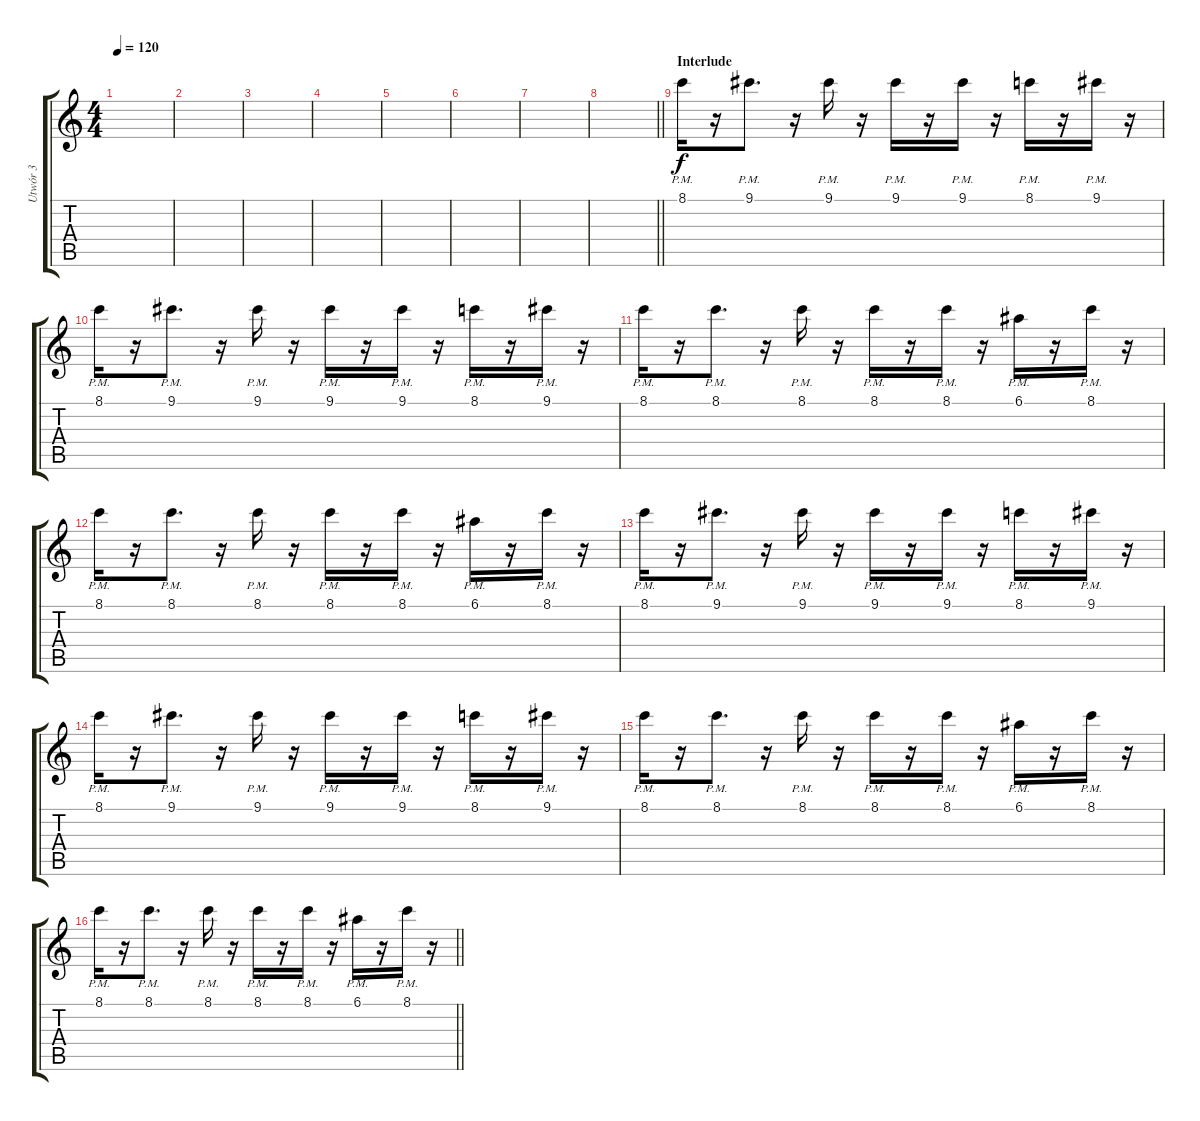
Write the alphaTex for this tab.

\track ("Utwór 3" "Utwór 3") {instrument electricguitarclean}
\staff {score tabs}
\tuning (E4 B3 G3 D3 A2 E2) {hide}
\ts (4 4)
\tempo 120
\clef g2
\ks c
|
|
|
|
|
|
|
\barLineRight lightlight
|
\section ("" "Interlude")
8.1{pm}.16 r.16 9.1{pm}.8{d} r.16 9.1{pm}.16 r.16 9.1{pm}.16 r.16 9.1{pm}.16 r.16 8.1{pm}.16 r.16 9.1{pm}.16 r.16 |
8.1{pm}.16 r.16 9.1{pm}.8{d} r.16 9.1{pm}.16 r.16 9.1{pm}.16 r.16 9.1{pm}.16 r.16 8.1{pm}.16 r.16 9.1{pm}.16 r.16 |
8.1{pm}.16 r.16 8.1{pm}.8{d} r.16 8.1{pm}.16 r.16 8.1{pm}.16 r.16 8.1{pm}.16 r.16 6.1{pm}.16 r.16 8.1{pm}.16 r.16 |
8.1{pm}.16 r.16 8.1{pm}.8{d} r.16 8.1{pm}.16 r.16 8.1{pm}.16 r.16 8.1{pm}.16 r.16 6.1{pm}.16 r.16 8.1{pm}.16 r.16 |
8.1{pm}.16 r.16 9.1{pm}.8{d} r.16 9.1{pm}.16 r.16 9.1{pm}.16 r.16 9.1{pm}.16 r.16 8.1{pm}.16 r.16 9.1{pm}.16 r.16 |
8.1{pm}.16 r.16 9.1{pm}.8{d} r.16 9.1{pm}.16 r.16 9.1{pm}.16 r.16 9.1{pm}.16 r.16 8.1{pm}.16 r.16 9.1{pm}.16 r.16 |
8.1{pm}.16 r.16 8.1{pm}.8{d} r.16 8.1{pm}.16 r.16 8.1{pm}.16 r.16 8.1{pm}.16 r.16 6.1{pm}.16 r.16 8.1{pm}.16 r.16 |
\barLineRight lightlight
8.1{pm}.16 r.16 8.1{pm}.8{d} r.16 8.1{pm}.16 r.16 8.1{pm}.16 r.16 8.1{pm}.16 r.16 6.1{pm}.16 r.16 8.1{pm}.16 r.16
